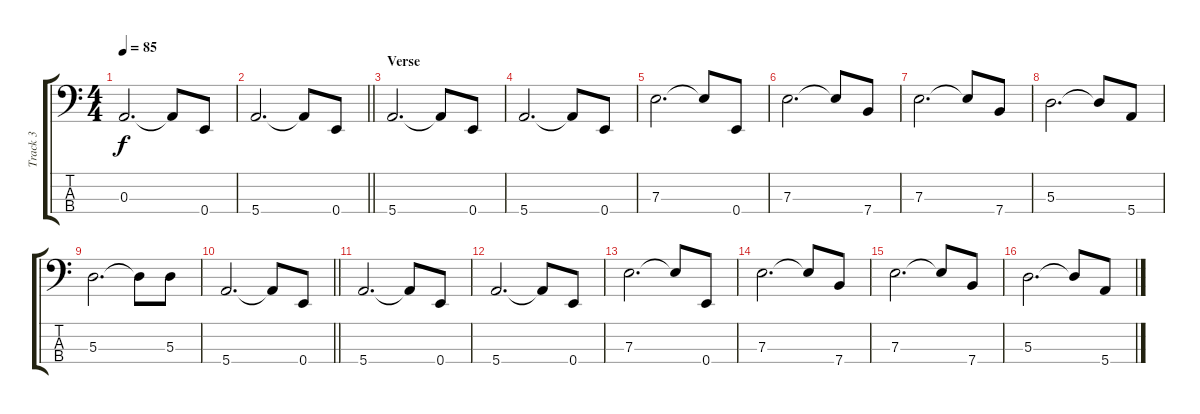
\track ("Track 3" "Track 3") {instrument electricbassfinger}
\staff {score tabs}
\tuning (G2 D2 A1 E1) {hide}
\ts (4 4)
\tempo 85
\clef f4
\ks c
0.3.2{d dy f} 0.3{t}.8 0.4.8 |
\barLineRight lightlight
5.4.2{d} 5.4{t}.8 0.4.8 |
\section ("" "Verse")
5.4.2{d} 5.4{t}.8 0.4.8 |
5.4.2{d} 5.4{t}.8 0.4.8 |
7.3.2{d} 7.3{t}.8 0.4.8 |
7.3.2{d} 7.3{t}.8 7.4.8 |
7.3.2{d} 7.3{t}.8 7.4.8 |
5.3.2{d} 5.3{t}.8 5.4.8 |
5.3.2{d} 5.3{t}.8 5.3.8 |
\barLineRight lightlight
5.4.2{d} 5.4{t}.8 0.4.8 |
5.4.2{d} 5.4{t}.8 0.4.8 |
5.4.2{d} 5.4{t}.8 0.4.8 |
7.3.2{d} 7.3{t}.8 0.4.8 |
7.3.2{d} 7.3{t}.8 7.4.8 |
7.3.2{d} 7.3{t}.8 7.4.8 |
5.3.2{d} 5.3{t}.8 5.4.8
